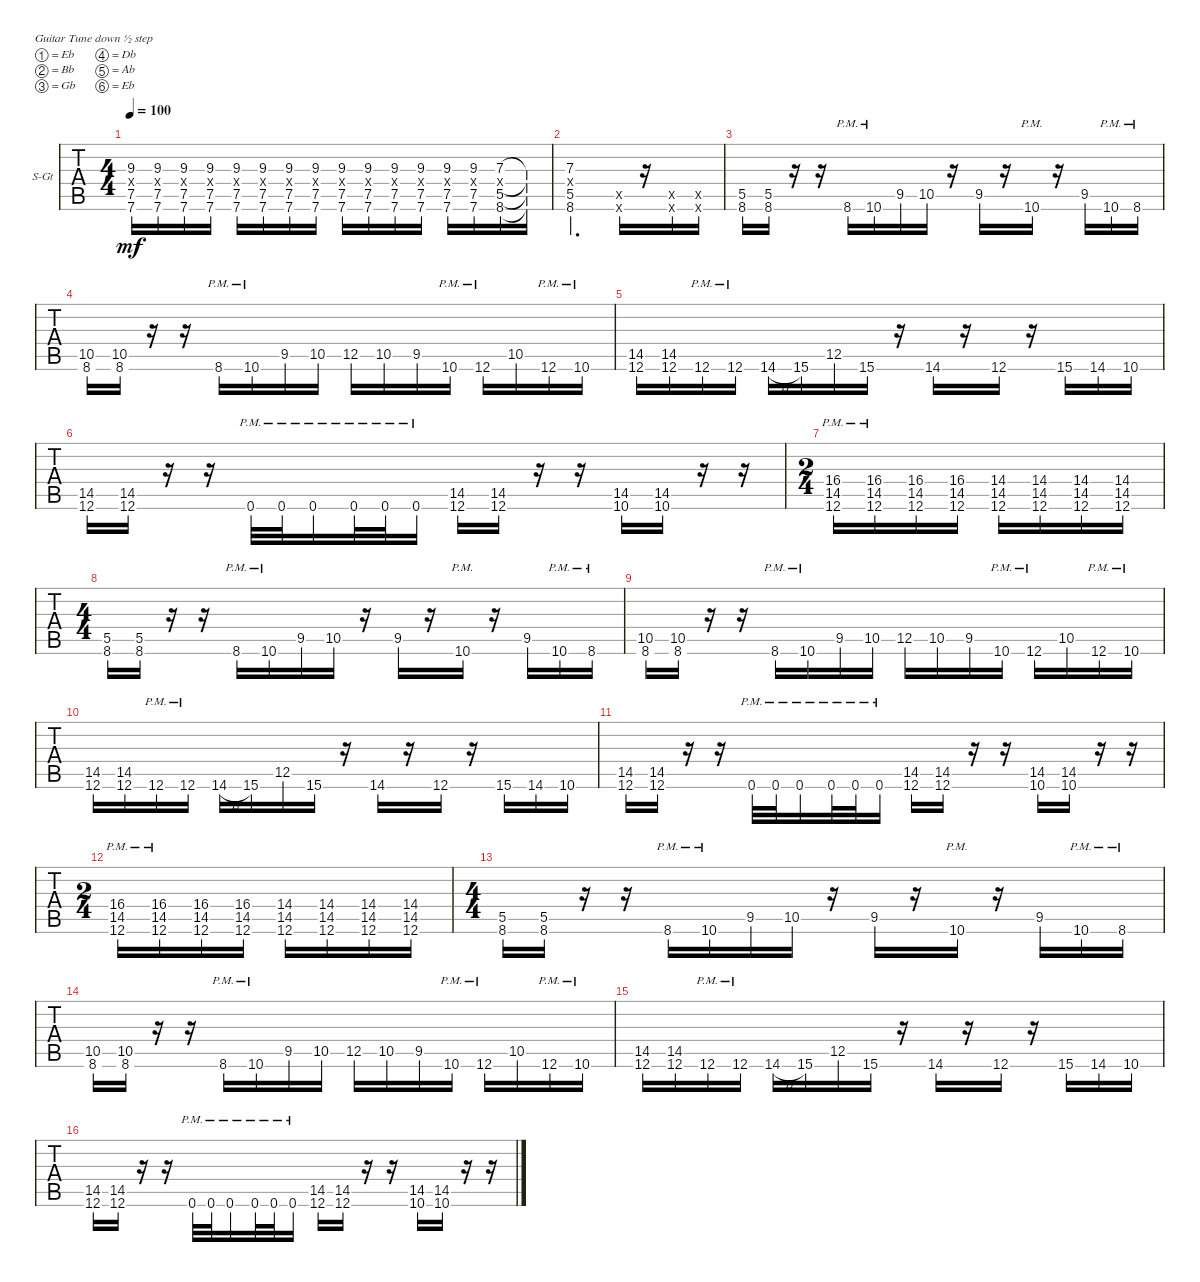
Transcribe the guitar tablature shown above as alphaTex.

\defaultSystemsLayout 4
\bracketExtendMode groupsimilarinstruments
\firstSystemTrackNameOrientation horizontal
\otherSystemsTrackNameOrientation horizontal
\track ("Steel Guitar" "S-Gt") {instrument acousticguitarsteel}
\staff {tabs}
\tuning (Eb4 Bb3 Gb3 Db3 Ab2 Eb2)
\ts (4 4)
\tempo 100
\clef g2
\ks c
(7.6 7.5 9.3 0.4{x}).16{dy mf} (7.6 7.5 9.3 0.4{x}).16 (7.6 7.5 9.3 0.4{x}).16 (7.6 7.5 9.3 0.4{x}).16 (7.6 7.5 9.3 0.4{x}).16 (7.6 7.5 9.3 0.4{x}).16 (7.6 7.5 9.3 0.4{x}).16 (7.6 7.5 9.3 0.4{x}).16 (7.6 9.3 7.5 0.4{x}).16 (7.6 9.3 7.5 0.4{x}).16 (7.6 9.3 7.5 0.4{x}).16 (7.6 9.3 7.5 0.4{x}).16 (7.6 7.5 9.3 0.4{x}).16 (7.6 7.5 9.3 0.4{x}).16 (8.6 5.5 0.4{x} 7.3).16 (8.6{t} 5.5{t} 0.4{x t} 7.3{t}).16 |
(8.6 5.5 0.4{x} 7.3).2{d} (0.6{x} 0.5{x}).16 r.16 (0.6{x} 0.5{x}).16 (0.6{x} 0.5{x}).16 |
(8.6 5.5).16 (8.6 5.5).16 r.16 r.16 8.6{pm}.16 10.6{pm}.16 9.5.16 10.5.16 r.16 9.5.16 r.16 10.6{pm}.16 r.16 9.5.16 10.6{pm}.16 8.6{pm}.16 |
(8.6 10.5).16 (8.6 10.5).16 r.16 r.16 8.6{pm}.16 10.6{pm}.16 9.5.16 10.5.16 12.5.16 10.5.16 9.5.16 10.6{pm}.16 12.6{pm}.16 10.5.16 12.6{pm}.16 10.6{pm}.16 |
(12.6 14.5).16 (12.6 14.5).16 12.6{pm}.16 12.6{pm}.16 14.6{h}.16 15.6.16 12.5.16 15.6.16 r.16 14.6.16 r.16 12.6.16 r.16 15.6.16 14.6.16 10.6.16 |
(12.6 14.5).16 (12.6 14.5).16 r.16 r.16 0.6{pm}.32 0.6{pm}.32 0.6{pm}.16 0.6{pm}.32 0.6{pm}.32 0.6{pm}.16 (12.6 14.5).16 (12.6 14.5).16 r.16 r.16 (10.6 14.5).16 (10.6 14.5).16 r.16 r.16 |
\ts (2 4)
(12.6{pm} 14.5 16.4).16 (12.6{pm} 14.5 16.4).16 (12.6 14.5 16.4).16 (12.6 14.5 16.4).16 (12.6 14.5 14.4).16 (12.6 14.5 14.4).16 (12.6 14.5 14.4).16 (12.6 14.5 14.4).16 |
\ts (4 4)
(8.6 5.5).16 (8.6 5.5).16 r.16 r.16 8.6{pm}.16 10.6{pm}.16 9.5.16 10.5.16 r.16 9.5.16 r.16 10.6{pm}.16 r.16 9.5.16 10.6{pm}.16 8.6{pm}.16 |
(8.6 10.5).16 (8.6 10.5).16 r.16 r.16 8.6{pm}.16 10.6{pm}.16 9.5.16 10.5.16 12.5.16 10.5.16 9.5.16 10.6{pm}.16 12.6{pm}.16 10.5.16 12.6{pm}.16 10.6{pm}.16 |
(12.6 14.5).16 (12.6 14.5).16 12.6{pm}.16 12.6{pm}.16 14.6{h}.16 15.6.16 12.5.16 15.6.16 r.16 14.6.16 r.16 12.6.16 r.16 15.6.16 14.6.16 10.6.16 |
(12.6 14.5).16 (12.6 14.5).16 r.16 r.16 0.6{pm}.32 0.6{pm}.32 0.6{pm}.16 0.6{pm}.32 0.6{pm}.32 0.6{pm}.16 (12.6 14.5).16 (12.6 14.5).16 r.16 r.16 (10.6 14.5).16 (10.6 14.5).16 r.16 r.16 |
\ts (2 4)
(12.6{pm} 14.5 16.4).16 (12.6{pm} 14.5 16.4).16 (12.6 14.5 16.4).16 (12.6 14.5 16.4).16 (12.6 14.5 14.4).16 (12.6 14.5 14.4).16 (12.6 14.5 14.4).16 (12.6 14.5 14.4).16 |
\ts (4 4)
(8.6 5.5).16 (8.6 5.5).16 r.16 r.16 8.6{pm}.16 10.6{pm}.16 9.5.16 10.5.16 r.16 9.5.16 r.16 10.6{pm}.16 r.16 9.5.16 10.6{pm}.16 8.6{pm}.16 |
(8.6 10.5).16 (8.6 10.5).16 r.16 r.16 8.6{pm}.16 10.6{pm}.16 9.5.16 10.5.16 12.5.16 10.5.16 9.5.16 10.6{pm}.16 12.6{pm}.16 10.5.16 12.6{pm}.16 10.6{pm}.16 |
(12.6 14.5).16 (12.6 14.5).16 12.6{pm}.16 12.6{pm}.16 14.6{h}.16 15.6.16 12.5.16 15.6.16 r.16 14.6.16 r.16 12.6.16 r.16 15.6.16 14.6.16 10.6.16 |
(12.6 14.5).16 (12.6 14.5).16 r.16 r.16 0.6{pm}.32 0.6{pm}.32 0.6{pm}.16 0.6{pm}.32 0.6{pm}.32 0.6{pm}.16 (12.6 14.5).16 (12.6 14.5).16 r.16 r.16 (10.6 14.5).16 (10.6 14.5).16 r.16 r.16
